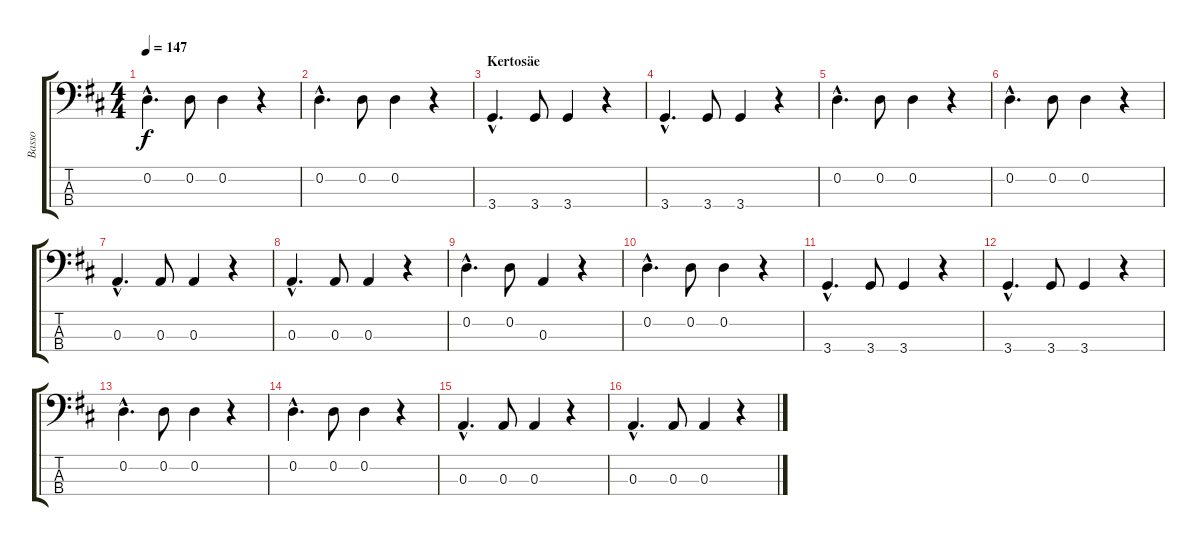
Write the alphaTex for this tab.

\track ("Basso" "Basso") {instrument electricbassfinger}
\staff {score tabs}
\tuning (G2 D2 A1 E1) {hide}
\ts (4 4)
\tempo 147
\clef f4
\ks d
0.2{hac}.4{d dy f} 0.2.8 0.2.4 r.4 |
0.2{hac}.4{d} 0.2.8 0.2.4 r.4 |
\section ("" "Kertosäe")
3.4{hac}.4{d} 3.4.8 3.4.4 r.4 |
3.4{hac}.4{d} 3.4.8 3.4.4 r.4 |
0.2{hac}.4{d} 0.2.8 0.2.4 r.4 |
0.2{hac}.4{d} 0.2.8 0.2.4 r.4 |
0.3{hac}.4{d} 0.3.8 0.3.4 r.4 |
0.3{hac}.4{d} 0.3.8 0.3.4 r.4 |
0.2{hac}.4{d} 0.2.8 0.3.4 r.4 |
0.2{hac}.4{d} 0.2.8 0.2.4 r.4 |
3.4{hac}.4{d} 3.4.8 3.4.4 r.4 |
3.4{hac}.4{d} 3.4.8 3.4.4 r.4 |
0.2{hac}.4{d} 0.2.8 0.2.4 r.4 |
0.2{hac}.4{d} 0.2.8 0.2.4 r.4 |
0.3{hac}.4{d} 0.3.8 0.3.4 r.4 |
0.3{hac}.4{d} 0.3.8 0.3.4 r.4
